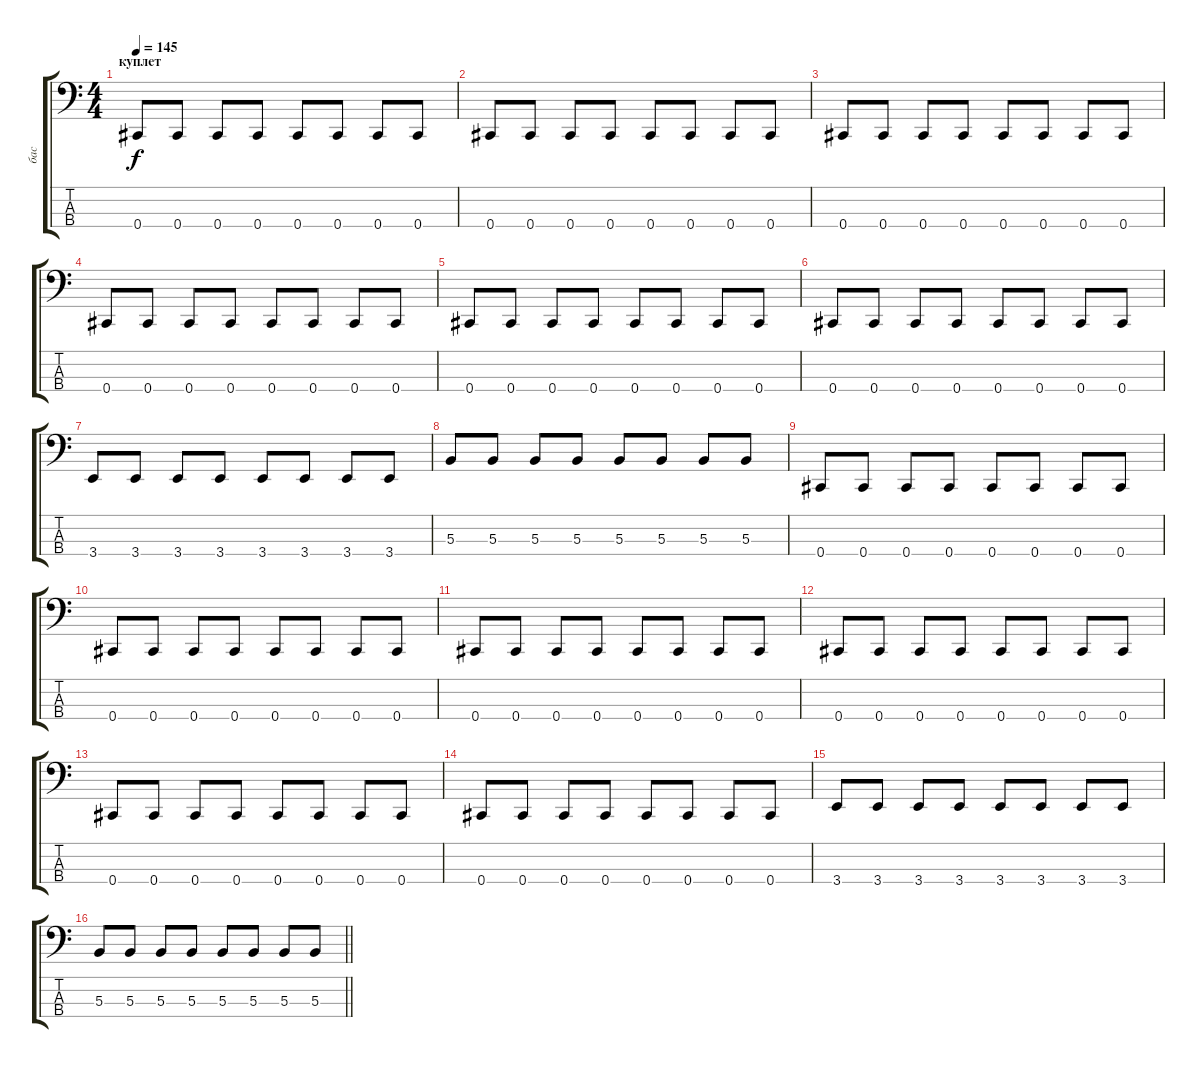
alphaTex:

\track ("бас" "бас") {instrument electricbassfinger}
\staff {score tabs}
\tuning (E2 B1 Gb1 Db1) {hide}
\ts (4 4)
\section ("" "куплет")
\tempo 145
\clef f4
\ks c
0.4.8{dy f} 0.4.8 0.4.8 0.4.8 0.4.8 0.4.8 0.4.8 0.4.8 |
0.4.8 0.4.8 0.4.8 0.4.8 0.4.8 0.4.8 0.4.8 0.4.8 |
0.4.8 0.4.8 0.4.8 0.4.8 0.4.8 0.4.8 0.4.8 0.4.8 |
0.4.8 0.4.8 0.4.8 0.4.8 0.4.8 0.4.8 0.4.8 0.4.8 |
0.4.8 0.4.8 0.4.8 0.4.8 0.4.8 0.4.8 0.4.8 0.4.8 |
0.4.8 0.4.8 0.4.8 0.4.8 0.4.8 0.4.8 0.4.8 0.4.8 |
3.4.8 3.4.8 3.4.8 3.4.8 3.4.8 3.4.8 3.4.8 3.4.8 |
5.3.8 5.3.8 5.3.8 5.3.8 5.3.8 5.3.8 5.3.8 5.3.8 |
0.4.8 0.4.8 0.4.8 0.4.8 0.4.8 0.4.8 0.4.8 0.4.8 |
0.4.8 0.4.8 0.4.8 0.4.8 0.4.8 0.4.8 0.4.8 0.4.8 |
0.4.8 0.4.8 0.4.8 0.4.8 0.4.8 0.4.8 0.4.8 0.4.8 |
0.4.8 0.4.8 0.4.8 0.4.8 0.4.8 0.4.8 0.4.8 0.4.8 |
0.4.8 0.4.8 0.4.8 0.4.8 0.4.8 0.4.8 0.4.8 0.4.8 |
0.4.8 0.4.8 0.4.8 0.4.8 0.4.8 0.4.8 0.4.8 0.4.8 |
3.4.8 3.4.8 3.4.8 3.4.8 3.4.8 3.4.8 3.4.8 3.4.8 |
\barLineRight lightlight
5.3.8 5.3.8 5.3.8 5.3.8 5.3.8 5.3.8 5.3.8 5.3.8
